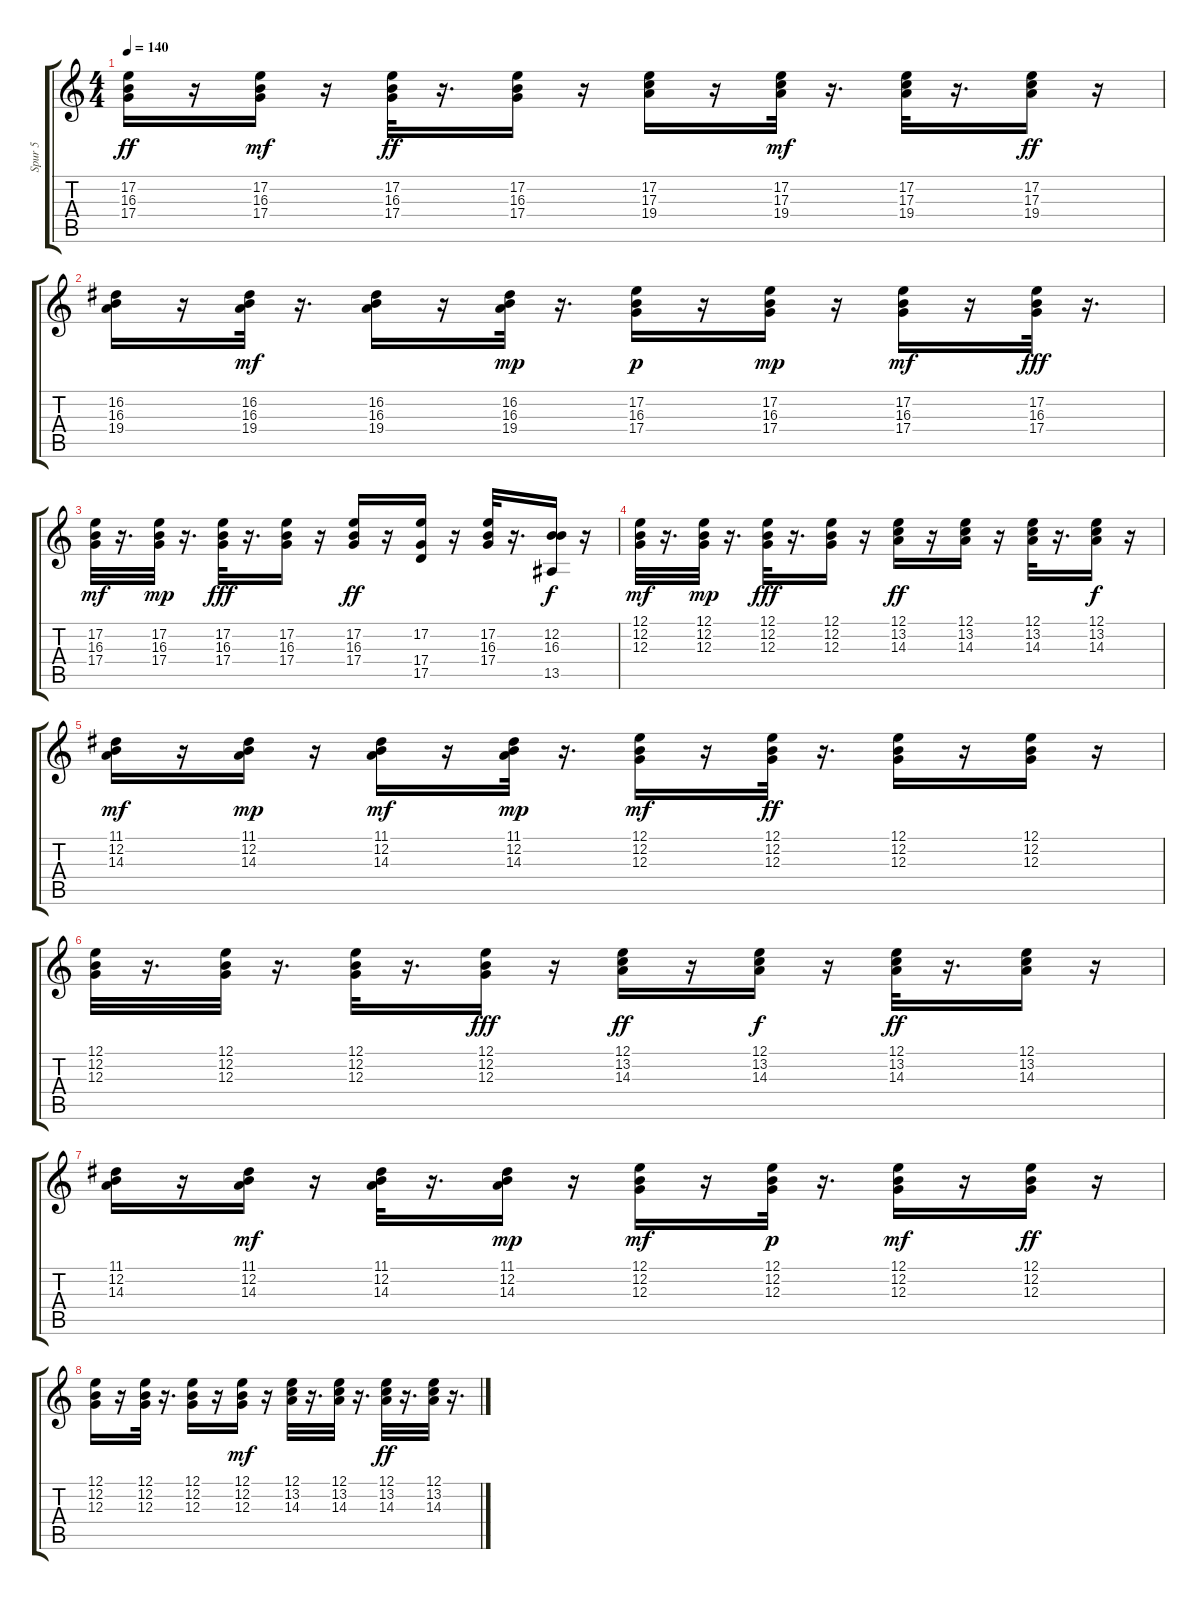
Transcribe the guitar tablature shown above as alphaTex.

\track ("Spur 5" "Spur 5") {instrument honkytonkpiano}
\staff {score tabs}
\tuning (E4 B3 G3 D3 A2 E2) {hide}
\ts (4 4)
\tempo 140
\clef g2
\ks c
(17.2 16.3 17.4).16{dy ff} r.16 (17.2 16.3 17.4).16{dy mf} r.16 (17.2 16.3 17.4).32{dy ff} r.16{d} (17.2 16.3 17.4).16 r.16 (17.2 17.3 19.4).16 r.16 (17.2 17.3 19.4).32{dy mf} r.16{d} (17.2 17.3 19.4).32 r.16{d} (17.2 17.3 19.4).16{dy ff} r.16 |
(16.2 16.3 19.4).16 r.16 (16.2 16.3 19.4).32{dy mf} r.16{d} (16.2 16.3 19.4).16 r.16 (16.2 16.3 19.4).32{dy mp} r.16{d} (17.2 16.3 17.4).16{dy p} r.16 (17.2 16.3 17.4).16{dy mp} r.16 (17.2 16.3 17.4).16{dy mf} r.16 (17.2 16.3 17.4).32{dy fff} r.16{d} |
(17.2 16.3 17.4).32{dy mf} r.16{d} (17.2 16.3 17.4).32{dy mp} r.16{d} (17.2 16.3 17.4).32{dy fff} r.16{d} (17.2 16.3 17.4).16 r.16 (17.2 16.3 17.4).16{dy ff} r.16 (17.2 17.4 17.5).16 r.16 (17.2 16.3 17.4).32 r.16{d} (12.2 16.3 13.5).16{dy f} r.16 |
(12.1 12.2 12.3).32{dy mf} r.16{d} (12.1 12.2 12.3).32{dy mp} r.16{d} (12.1 12.2 12.3).32{dy fff} r.16{d} (12.1 12.2 12.3).16 r.16 (12.1 13.2 14.3).16{dy ff} r.16 (12.1 13.2 14.3).16 r.16 (12.1 13.2 14.3).32 r.16{d} (12.1 13.2 14.3).16{dy f} r.16 |
(11.1 12.2 14.3).16{dy mf} r.16 (11.1 12.2 14.3).16{dy mp} r.16 (11.1 12.2 14.3).16{dy mf} r.16 (11.1 12.2 14.3).32{dy mp} r.16{d} (12.1 12.2 12.3).16{dy mf} r.16 (12.1 12.2 12.3).32{dy ff} r.16{d} (12.1 12.2 12.3).16 r.16 (12.1 12.2 12.3).16 r.16 |
(12.1 12.2 12.3).32 r.16{d} (12.1 12.2 12.3).32 r.16{d} (12.1 12.2 12.3).32 r.16{d} (12.1 12.2 12.3).16{dy fff} r.16 (12.1 13.2 14.3).16{dy ff} r.16 (12.1 13.2 14.3).16{dy f} r.16 (12.1 13.2 14.3).32{dy ff} r.16{d} (12.1 13.2 14.3).16 r.16 |
(11.1 12.2 14.3).16 r.16 (11.1 12.2 14.3).16{dy mf} r.16 (11.1 12.2 14.3).32 r.16{d} (11.1 12.2 14.3).16{dy mp} r.16 (12.1 12.2 12.3).16{dy mf} r.16 (12.1 12.2 12.3).32{dy p} r.16{d} (12.1 12.2 12.3).16{dy mf} r.16 (12.1 12.2 12.3).16{dy ff} r.16 |
(12.1 12.2 12.3).16 r.16 (12.1 12.2 12.3).32 r.16{d} (12.1 12.2 12.3).16 r.16 (12.1 12.2 12.3).16{dy mf} r.16 (12.1 13.2 14.3).32 r.16{d} (12.1 13.2 14.3).32 r.16{d} (12.1 13.2 14.3).32{dy ff} r.16{d} (12.1 13.2 14.3).32 r.16{d}
